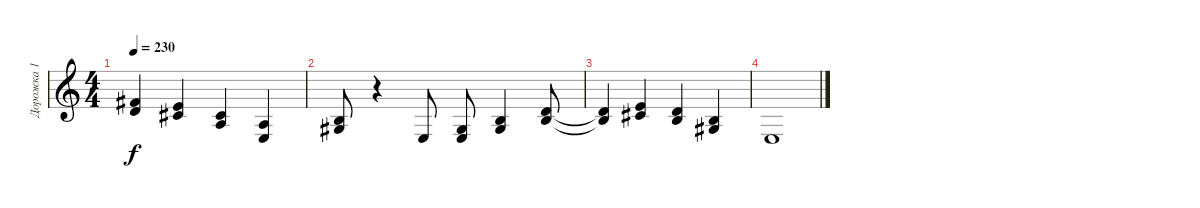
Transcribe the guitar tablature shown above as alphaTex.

\track ("Дорожка 1" "Дорожка 1") {instrument brightacousticpiano}
\staff {score}
\tuning (E4 B3 G3 D3 A2 E2) {hide}
\ts (4 4)
\tempo 230
\clef g2
\ks c
(2.1{t} 3.2{t}).4{dy f} (0.1 2.2).4 (2.2 2.3).4 (2.3 2.4).4 |
(0.2 1.3).8 r.4 2.4.8 (1.3 2.4).8 (0.2 1.3).4 (3.2 4.3).8 |
(3.2{t} 4.3{t}).4 (0.1 2.2).4 (3.2 4.3).4 (0.2 1.3).4 |
2.4.1
